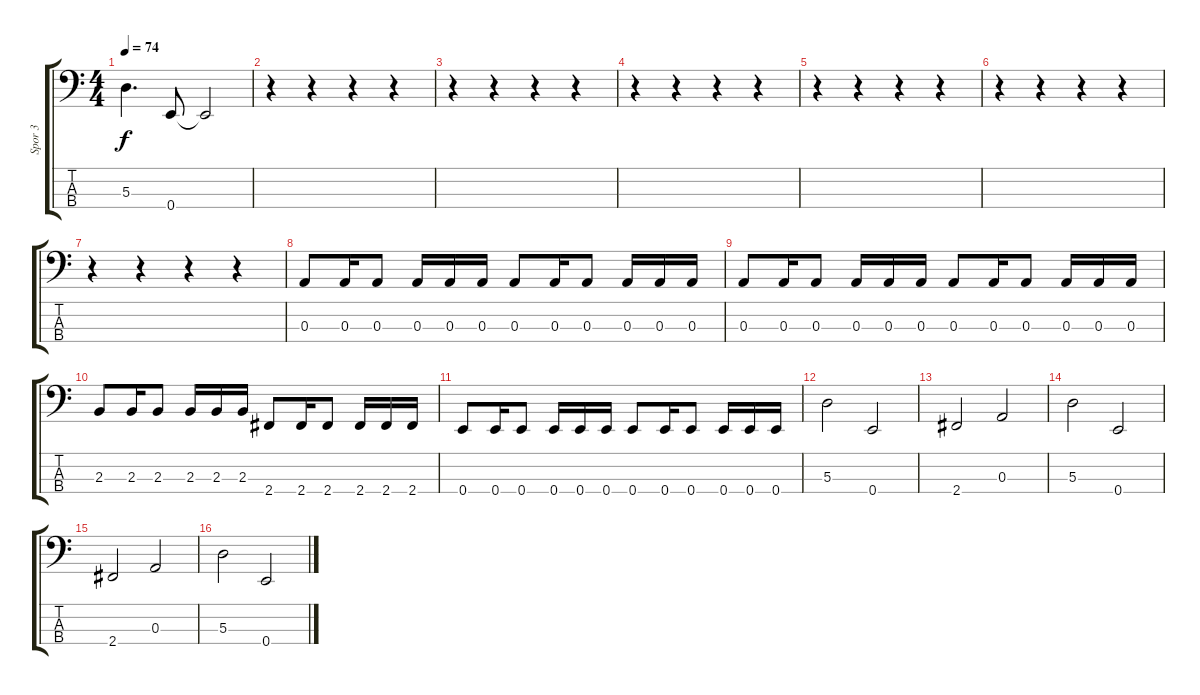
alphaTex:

\track ("Spor 3" "Spor 3") {instrument electricbassfinger}
\staff {score tabs}
\tuning (G2 D2 A1 E1) {hide}
\ts (4 4)
\tempo 74
\clef f4
\ks c
5.3.4{d dy f} 0.4.8 0.4{t}.2 |
r.4 r.4 r.4 r.4 |
r.4 r.4 r.4 r.4 |
r.4 r.4 r.4 r.4 |
r.4 r.4 r.4 r.4 |
r.4 r.4 r.4 r.4 |
r.4 r.4 r.4 r.4 |
0.3.8 0.3.16 0.3.8 0.3.16 0.3.16 0.3.16 0.3.8 0.3.16 0.3.8 0.3.16 0.3.16 0.3.16 |
0.3.8 0.3.16 0.3.8 0.3.16 0.3.16 0.3.16 0.3.8 0.3.16 0.3.8 0.3.16 0.3.16 0.3.16 |
2.3.8 2.3.16 2.3.8 2.3.16 2.3.16 2.3.16 2.4.8 2.4.16 2.4.8 2.4.16 2.4.16 2.4.16 |
0.4.8 0.4.16 0.4.8 0.4.16 0.4.16 0.4.16 0.4.8 0.4.16 0.4.8 0.4.16 0.4.16 0.4.16 |
5.3.2 0.4.2 |
2.4.2 0.3.2 |
5.3.2 0.4.2 |
2.4.2 0.3.2 |
5.3.2 0.4.2
